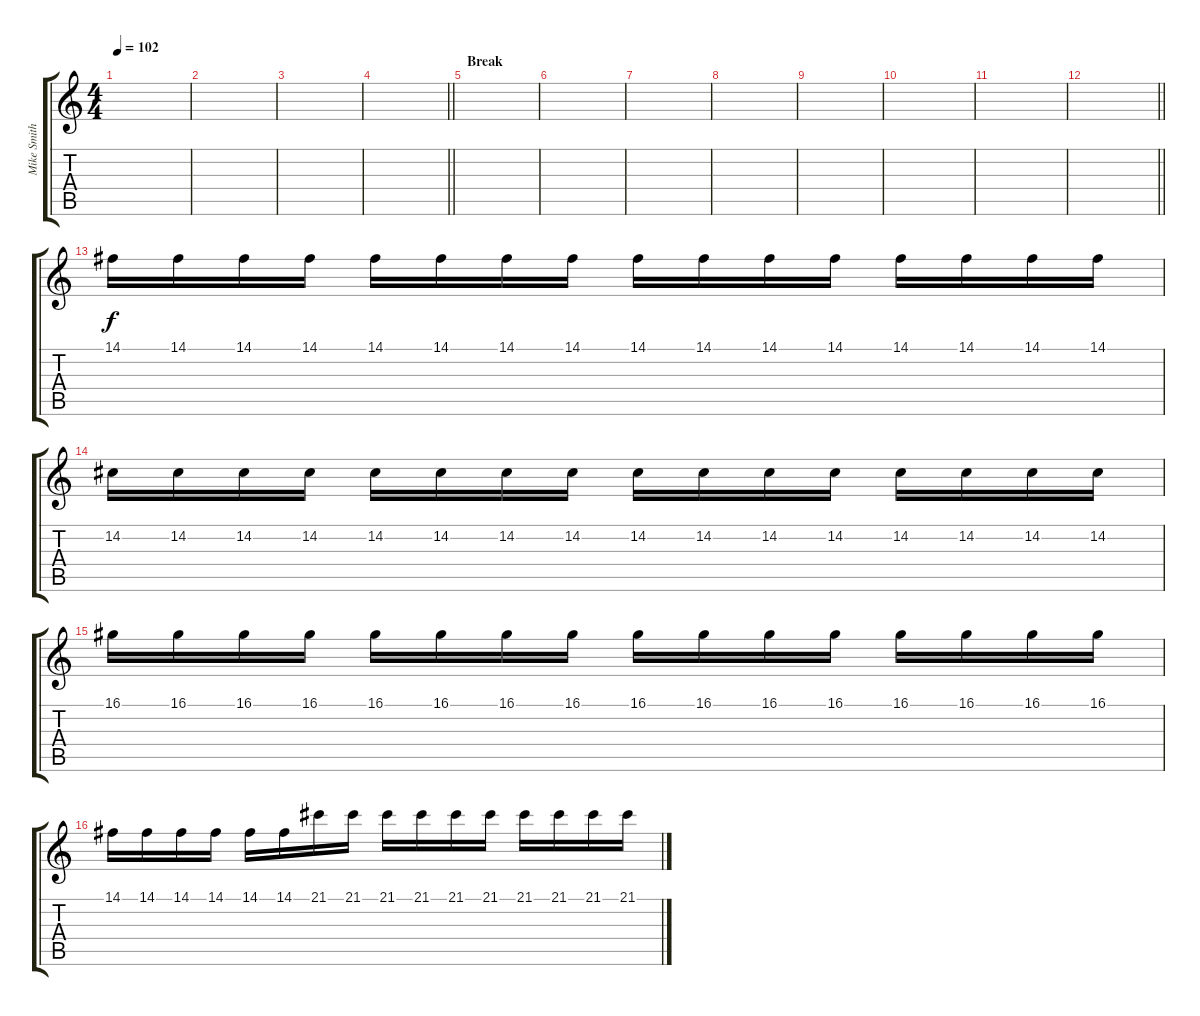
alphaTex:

\track ("Mike Smith (Feedback)" "Mike Smith") {instrument fx1rain}
\staff {score tabs}
\tuning (E4 B3 G3 D3 A2 E2) {hide}
\ts (4 4)
\tempo 102
\clef g2
\ks c
|
|
|
\barLineRight lightlight
|
\section ("" "Break")
|
|
|
|
|
|
|
\barLineRight lightlight
|
14.1.16{volume 8 instrument overdrivenguitar} 14.1.16 14.1.16 14.1.16 14.1.16 14.1.16 14.1.16 14.1.16 14.1.16 14.1.16 14.1.16 14.1.16 14.1.16 14.1.16 14.1.16 14.1.16 |
14.2.16 14.2.16 14.2.16 14.2.16 14.2.16 14.2.16 14.2.16 14.2.16 14.2.16 14.2.16 14.2.16 14.2.16 14.2.16 14.2.16 14.2.16 14.2.16 |
16.1.16 16.1.16 16.1.16 16.1.16 16.1.16 16.1.16 16.1.16 16.1.16 16.1.16 16.1.16 16.1.16 16.1.16 16.1.16 16.1.16 16.1.16 16.1.16 |
14.1.16 14.1.16 14.1.16 14.1.16 14.1.16 14.1.16 21.1.16 21.1.16 21.1.16 21.1.16 21.1.16 21.1.16 21.1.16 21.1.16 21.1.16 21.1.16
